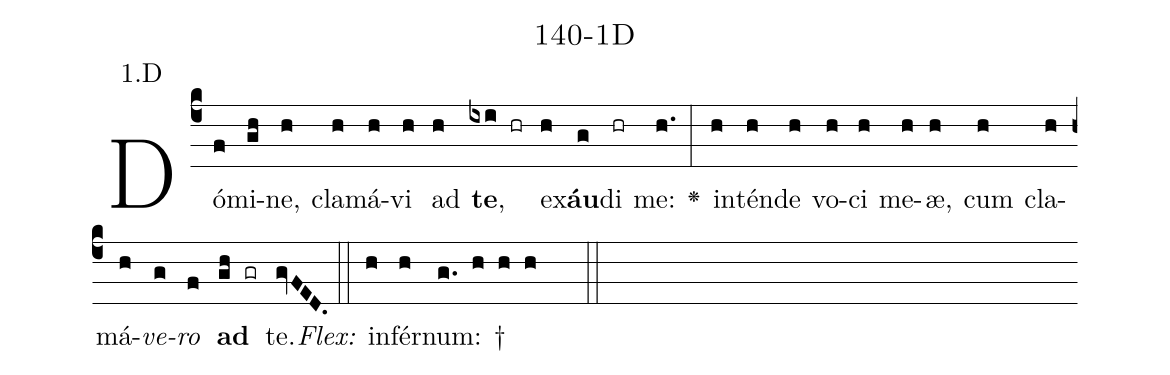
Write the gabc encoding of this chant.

name: 140-1D;
annotation: 1.D;
%%
(c4)Dó(f)mi(gh)ne,(h) cla(h)má(h)vi(h) ad(h) <b>te</b>,(ixi hr) ex(h)<b>áu</b>(g)di(hr) me:(h.) <v>\greheightstar</v>(:) in(h)tén(h)de(h) vo(h)ci(h) me(h)æ,(h) cum(h) cla(h)má(h)<i>ve</i>(g)<i>ro</i>(f) <b>ad</b>(gh gr) te.(gvFED.) (::)
<i>Flex:</i>()  in(h)fér(h)num: †(g. h h h  ::)

%E(h) u(h) o(g) u(f) a(gh) e.(gvFED.) (::)
